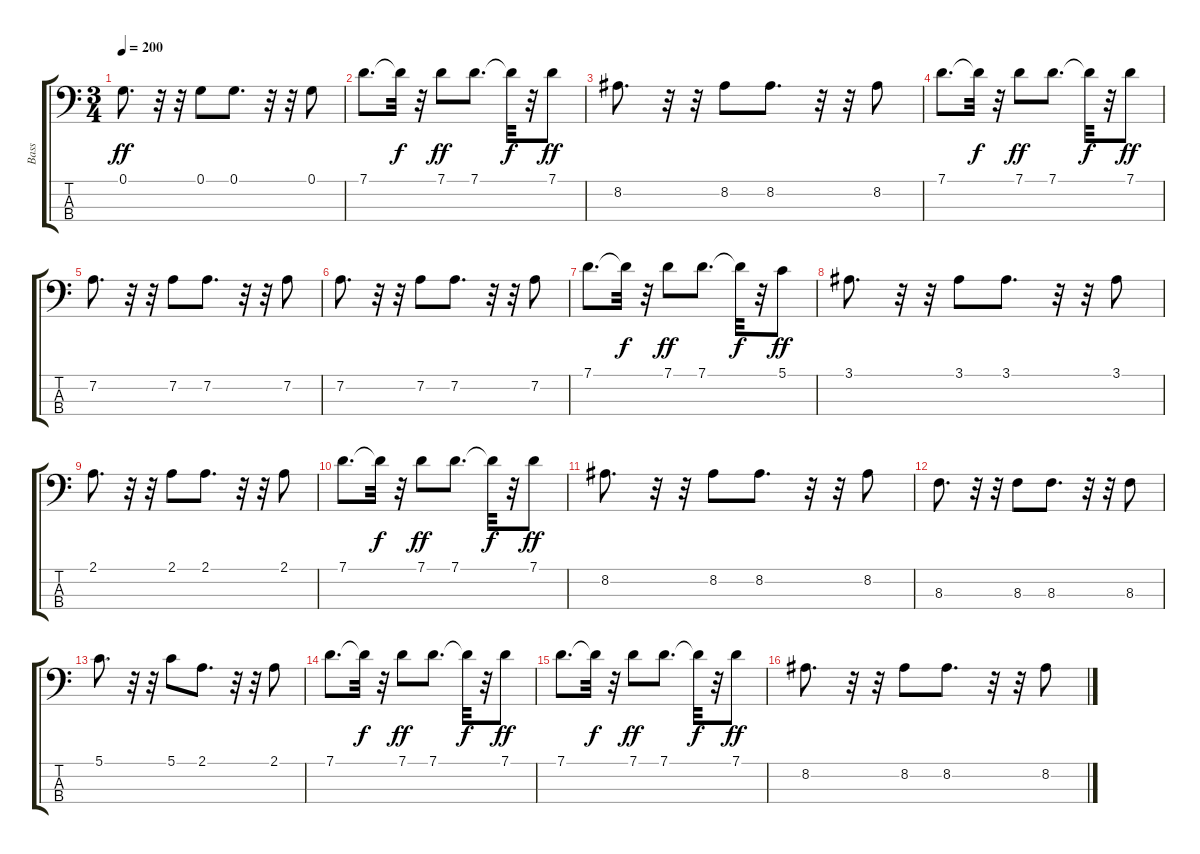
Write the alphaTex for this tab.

\track ("Bass" "Bass") {instrument electricbassfinger}
\staff {score tabs}
\tuning (G2 D2 A1 E1) {hide}
\ts (3 4)
\tempo 200
\clef f4
\ks c
0.1.8{d dy ff} r.32 r.32 0.1.8 0.1.8{d} r.32 r.32 0.1.8 |
7.1.8{d} 7.1{t}.32{dy f} r.32 7.1.8{dy ff} 7.1.8{d} 7.1{t}.32{dy f} r.32 7.1.8{dy ff} |
8.2.8{d} r.32 r.32 8.2.8 8.2.8{d} r.32 r.32 8.2.8 |
7.1.8{d} 7.1{t}.32{dy f} r.32 7.1.8{dy ff} 7.1.8{d} 7.1{t}.32{dy f} r.32 7.1.8{dy ff} |
7.2.8{d} r.32 r.32 7.2.8 7.2.8{d} r.32 r.32 7.2.8 |
7.2.8{d} r.32 r.32 7.2.8 7.2.8{d} r.32 r.32 7.2.8 |
7.1.8{d} 7.1{t}.32{dy f} r.32 7.1.8{dy ff} 7.1.8{d} 7.1{t}.32{dy f} r.32 5.1.8{dy ff} |
3.1.8{d} r.32 r.32 3.1.8 3.1.8{d} r.32 r.32 3.1.8 |
2.1.8{d} r.32 r.32 2.1.8 2.1.8{d} r.32 r.32 2.1.8 |
7.1.8{d} 7.1{t}.32{dy f} r.32 7.1.8{dy ff} 7.1.8{d} 7.1{t}.32{dy f} r.32 7.1.8{dy ff} |
8.2.8{d} r.32 r.32 8.2.8 8.2.8{d} r.32 r.32 8.2.8 |
8.3.8{d} r.32 r.32 8.3.8 8.3.8{d} r.32 r.32 8.3.8 |
5.1.8{d} r.32 r.32 5.1.8 2.1.8{d} r.32 r.32 2.1.8 |
7.1.8{d} 7.1{t}.32{dy f} r.32 7.1.8{dy ff} 7.1.8{d} 7.1{t}.32{dy f} r.32 7.1.8{dy ff} |
7.1.8{d} 7.1{t}.32{dy f} r.32 7.1.8{dy ff} 7.1.8{d} 7.1{t}.32{dy f} r.32 7.1.8{dy ff} |
8.2.8{d} r.32 r.32 8.2.8 8.2.8{d} r.32 r.32 8.2.8
